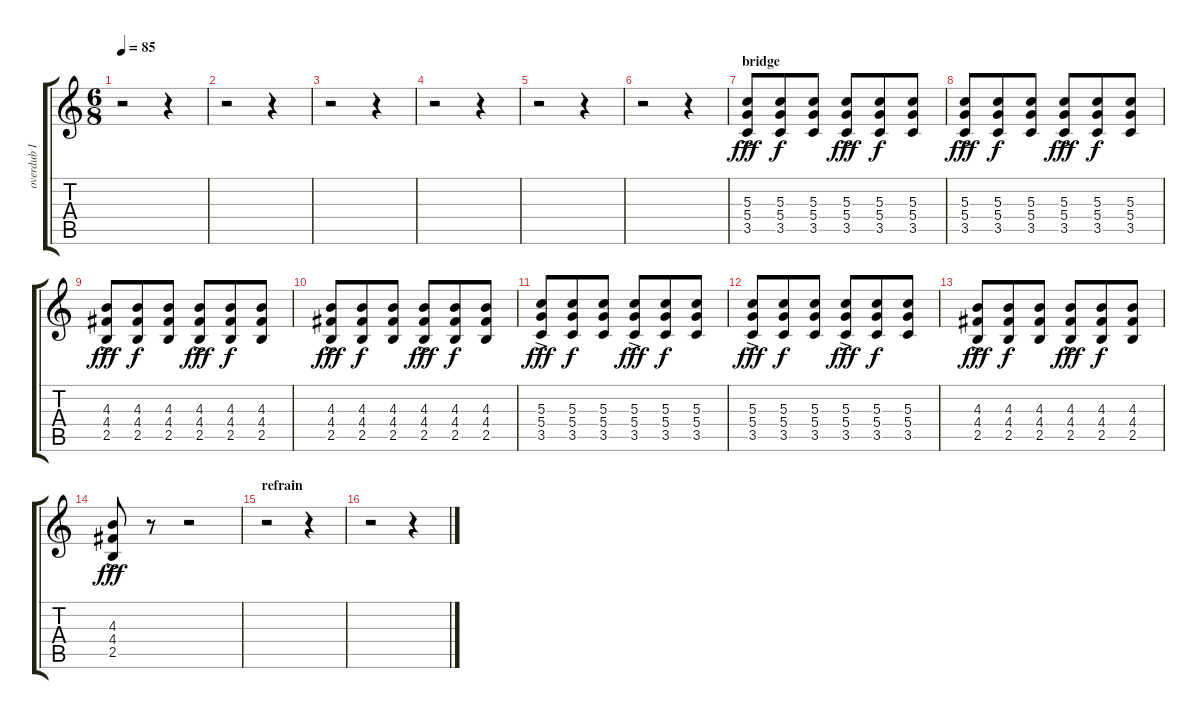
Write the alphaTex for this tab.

\track ("overdub I" "overdub I") {instrument electricguitarmuted}
\staff {score tabs}
\tuning (E4 B3 G3 D3 A2 E2) {hide}
\ts (6 8)
\tempo 85
\clef g2
\ks c
r.2{dy fff} r.4 |
r.2 r.4 |
r.2 r.4 |
r.2 r.4 |
r.2 r.4 |
r.2 r.4 |
\section ("" "bridge")
(5.3{ac} 5.4{ac} 3.5{ac}).8 (5.3 5.4 3.5).8{dy f} (5.3 5.4 3.5).8 (5.3{ac} 5.4{ac} 3.5{ac}).8{dy fff} (5.3 5.4 3.5).8{dy f} (5.3 5.4 3.5).8 |
(5.3{ac} 5.4{ac} 3.5{ac}).8{dy fff} (5.3 5.4 3.5).8{dy f} (5.3 5.4 3.5).8 (5.3{ac} 5.4{ac} 3.5{ac}).8{dy fff} (5.3 5.4 3.5).8{dy f} (5.3 5.4 3.5).8 |
(4.3{ac} 4.4{ac} 2.5{ac}).8{dy fff} (4.3 4.4 2.5).8{dy f} (4.3 4.4 2.5).8 (4.3{ac} 4.4{ac} 2.5{ac}).8{dy fff} (4.3 4.4 2.5).8{dy f} (4.3 4.4 2.5).8 |
(4.3{ac} 4.4{ac} 2.5{ac}).8{dy fff} (4.3 4.4 2.5).8{dy f} (4.3 4.4 2.5).8 (4.3{ac} 4.4{ac} 2.5{ac}).8{dy fff} (4.3 4.4 2.5).8{dy f} (4.3 4.4 2.5).8 |
(5.3{ac} 5.4{ac} 3.5{ac}).8{dy fff} (5.3 5.4 3.5).8{dy f} (5.3 5.4 3.5).8 (5.3{ac} 5.4{ac} 3.5{ac}).8{dy fff} (5.3 5.4 3.5).8{dy f} (5.3 5.4 3.5).8 |
(5.3{ac} 5.4{ac} 3.5{ac}).8{dy fff} (5.3 5.4 3.5).8{dy f} (5.3 5.4 3.5).8 (5.3{ac} 5.4{ac} 3.5{ac}).8{dy fff} (5.3 5.4 3.5).8{dy f} (5.3 5.4 3.5).8 |
(4.3{ac} 4.4{ac} 2.5{ac}).8{dy fff} (4.3 4.4 2.5).8{dy f} (4.3 4.4 2.5).8 (4.3{ac} 4.4{ac} 2.5{ac}).8{dy fff} (4.3 4.4 2.5).8{dy f} (4.3 4.4 2.5).8 |
(4.3{ac} 4.4{ac} 2.5{ac}).8{dy fff} r.8 r.2 |
\section ("" "refrain")
r.2 r.4 |
r.2 r.4
